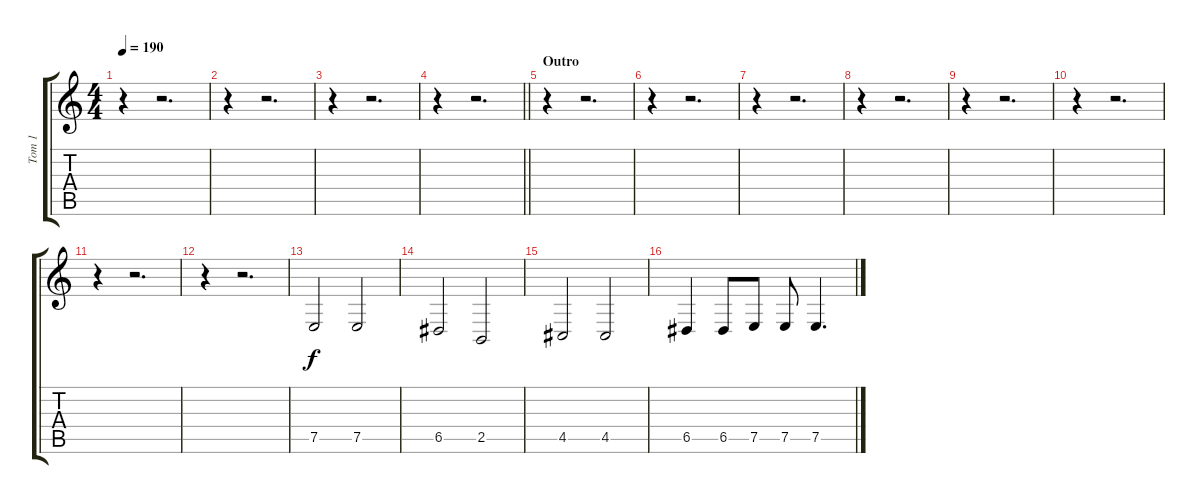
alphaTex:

\track ("Tom 1" "Tom 1") {instrument synthbrass1}
\staff {score tabs}
\tuning (E4 B3 G3 D3 A2 E2) {hide}
\ts (4 4)
\tempo 190
\clef g2
\ks c
r.4{dy f} r.2{d} |
r.4 r.2{d} |
r.4 r.2{d} |
\barLineRight lightlight
r.4 r.2{d} |
\section ("" "Outro")
r.4 r.2{d} |
r.4 r.2{d} |
r.4 r.2{d} |
r.4 r.2{d} |
r.4 r.2{d} |
r.4 r.2{d} |
r.4 r.2{d} |
r.4 r.2{d} |
7.5.2 7.5.2 |
6.5.2 2.5.2 |
4.5.2 4.5.2 |
6.5.4 6.5.8 7.5.8 7.5.8 7.5.4{d}
